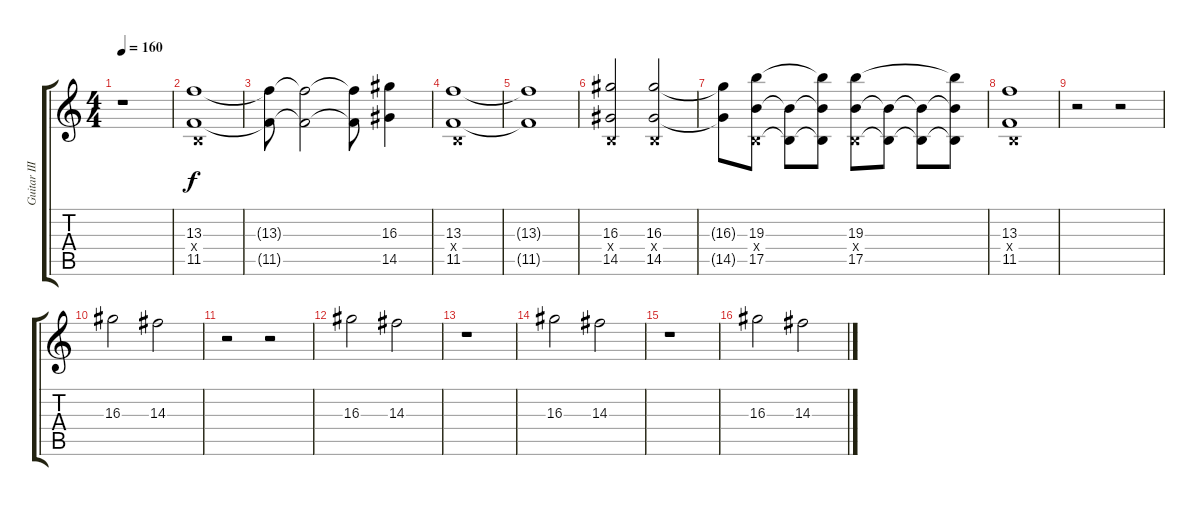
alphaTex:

\track ("Guitar III" "Guitar III") {instrument overdrivenguitar}
\staff {score tabs}
\tuning (Db4 Ab3 E3 B2 Gb2 Db2) {hide}
\ts (4 4)
\tempo 160
\clef g2
\ks c
r.1{dy f} |
(13.3 0.4{x} 11.5).1 |
(13.3{t} 11.5{t}).8 (13.3{t} 11.5{t}).2 (13.3{t} 11.5{t}).8 (16.3 14.5).4 |
(13.3 0.4{x} 11.5).1 |
(13.3{t} 11.5{t}).1 |
(16.3 0.4{x} 14.5).2 (16.3 0.4{x} 14.5).2 |
(16.3{t} 14.5{t}).8 (19.3 0.4{x} 17.5).8 (0.4{t} 17.5{t}).8 (19.3{t} 0.4{t} 17.5{t}).8 (19.3 0.4{x} 17.5).8 (0.4{t} 17.5{t}).8 (0.4{t} 17.5{t}).8 (19.3{t} 0.4{t} 17.5{t}).8 |
(13.3 0.4{x} 11.5).1 |
r.2 r.2 |
16.3.2 14.3.2 |
r.2 r.2 |
16.3.2 14.3.2 |
r.1 |
16.3.2 14.3.2 |
r.1 |
16.3.2 14.3.2
